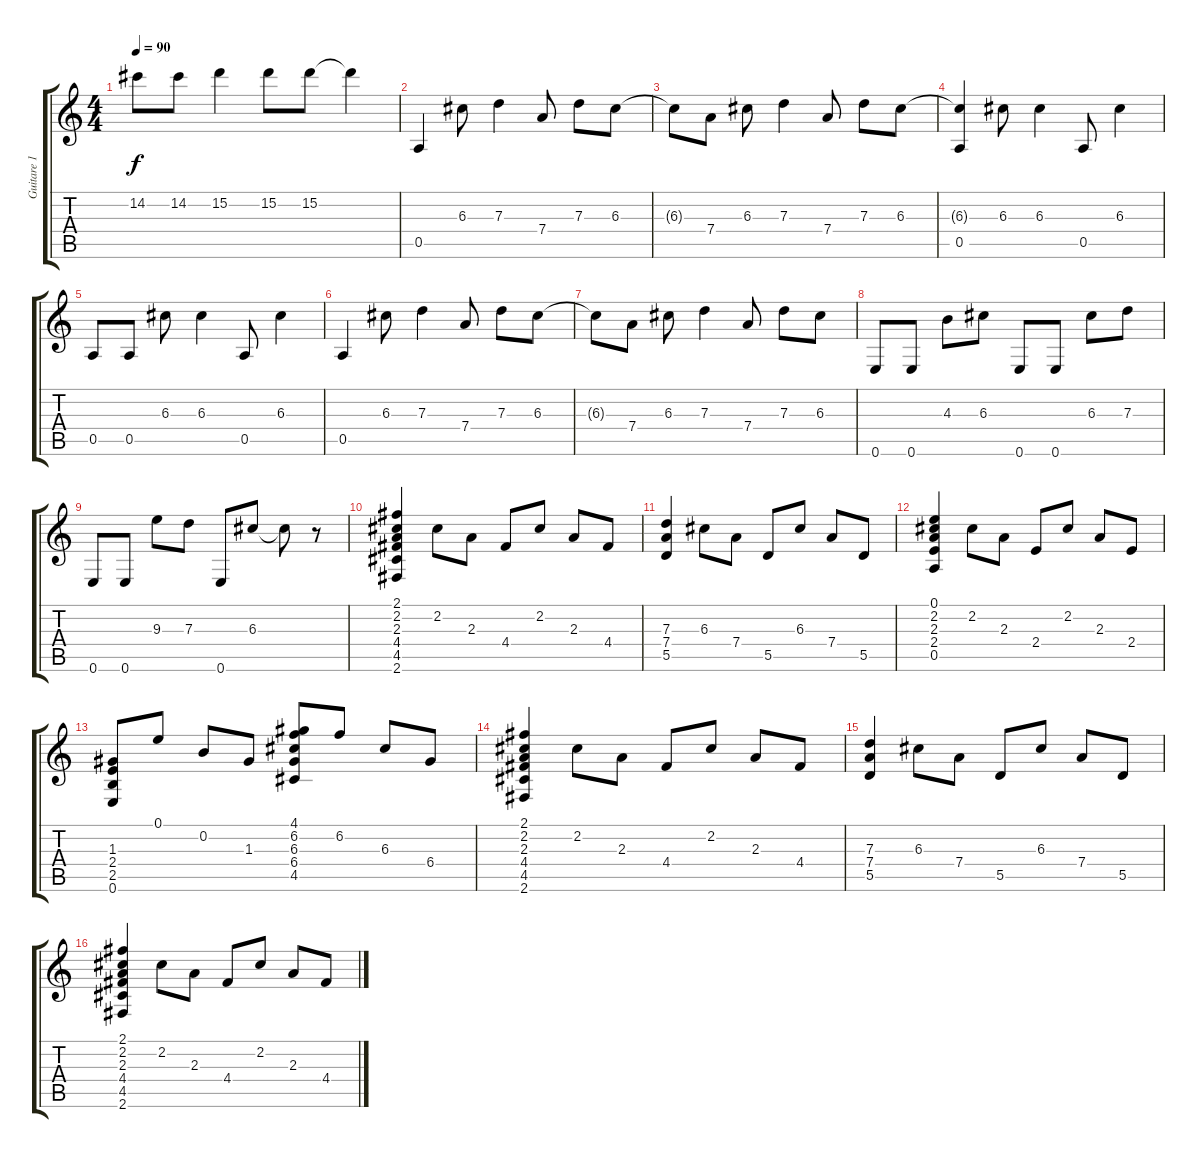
\track ("Guitare 1" "Guitare 1") {instrument acousticguitarnylon}
\staff {score tabs}
\tuning (E4 B3 G3 D3 A2 E2) {hide}
\ts (4 4)
\tempo 90
\clef g2
\ks c
14.2.8{dy f} 14.2.8 15.2.4 15.2.8 15.2.8 15.2{t}.4 |
0.5.4 6.3.8 7.3.4 7.4.8 7.3.8 6.3.8 |
6.3{t}.8 7.4.8 6.3.8 7.3.4 7.4.8 7.3.8 6.3.8 |
(6.3{t} 0.5).4 6.3.8 6.3.4 0.5.8 6.3.4 |
0.5.8 0.5.8 6.3.8 6.3.4 0.5.8 6.3.4 |
0.5.4 6.3.8 7.3.4 7.4.8 7.3.8 6.3.8 |
6.3{t}.8 7.4.8 6.3.8 7.3.4 7.4.8 7.3.8 6.3.8 |
0.6.8 0.6.8 4.3.8 6.3.8 0.6.8 0.6.8 6.3.8 7.3.8 |
0.6.8 0.6.8 9.3.8 7.3.8 0.6.8 6.3.8 6.3{t}.8 r.8 |
(2.1 2.2 2.3 4.4 4.5 2.6).4 2.2.8 2.3.8 4.4.8 2.2.8 2.3.8 4.4.8 |
(7.3 7.4 5.5).4 6.3.8 7.4.8 5.5.8 6.3.8 7.4.8 5.5.8 |
(0.1 2.2 2.3 2.4 0.5).4 2.2.8 2.3.8 2.4.8 2.2.8 2.3.8 2.4.8 |
(1.3 2.4 2.5 0.6).8 0.1.8 0.2.8 1.3.8 (4.1 6.2 6.3 6.4 4.5).8 6.2.8 6.3.8 6.4.8 |
(2.1 2.2 2.3 4.4 4.5 2.6).4 2.2.8 2.3.8 4.4.8 2.2.8 2.3.8 4.4.8 |
(7.3 7.4 5.5).4 6.3.8 7.4.8 5.5.8 6.3.8 7.4.8 5.5.8 |
(2.1 2.2 2.3 4.4 4.5 2.6).4 2.2.8 2.3.8 4.4.8 2.2.8 2.3.8 4.4.8
